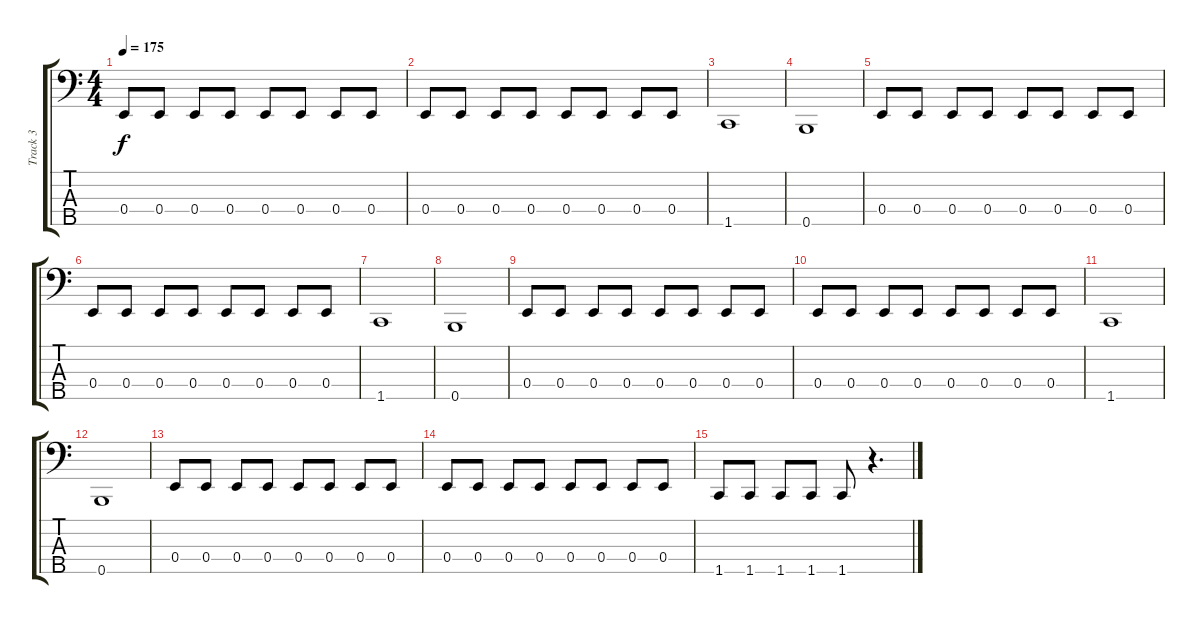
\track ("Track 3" "Track 3") {instrument electricbassfinger}
\staff {score tabs}
\tuning (G2 D2 A1 E1 B0) {hide}
\ts (4 4)
\tempo 175
\clef f4
\ks c
0.4.8{dy f instrument electricbassfinger} 0.4.8 0.4.8 0.4.8 0.4.8 0.4.8 0.4.8 0.4.8 |
0.4.8 0.4.8 0.4.8 0.4.8 0.4.8 0.4.8 0.4.8 0.4.8 |
1.5.1 |
0.5.1 |
0.4.8 0.4.8 0.4.8 0.4.8 0.4.8 0.4.8 0.4.8 0.4.8 |
0.4.8 0.4.8 0.4.8 0.4.8 0.4.8 0.4.8 0.4.8 0.4.8 |
1.5.1 |
0.5.1 |
0.4.8 0.4.8 0.4.8 0.4.8 0.4.8 0.4.8 0.4.8 0.4.8 |
0.4.8 0.4.8 0.4.8 0.4.8 0.4.8 0.4.8 0.4.8 0.4.8 |
1.5.1 |
0.5.1 |
0.4.8 0.4.8 0.4.8 0.4.8 0.4.8 0.4.8 0.4.8 0.4.8 |
0.4.8 0.4.8 0.4.8 0.4.8 0.4.8 0.4.8 0.4.8 0.4.8 |
1.5.8 1.5.8 1.5.8 1.5.8 1.5.8 r.4{d}
